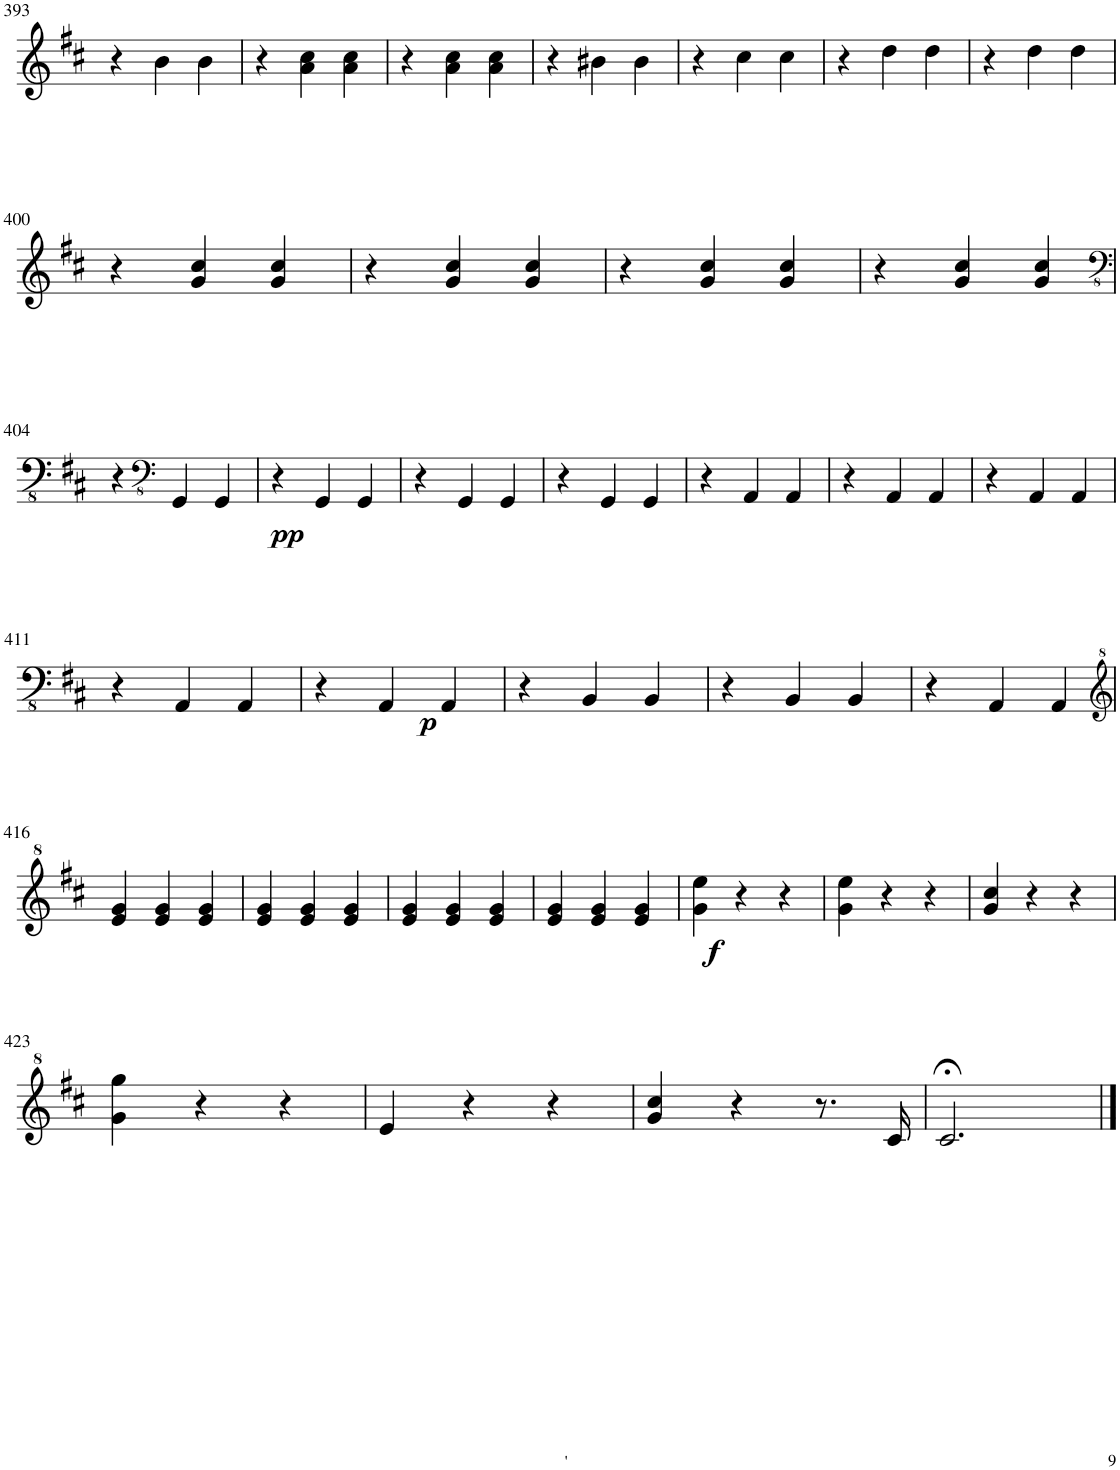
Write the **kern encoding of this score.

**kern	**dynam
*part1	*part1
*staff1	*staff1
!!LO:PB:g=z
*clefG2	*
*k[f#c#]	*
*M3/4	*
=393	=393
4r	.
4b\	.
4b\	.
=394	=394
4r	.
4a\ 4cc#\	.
4a\ 4cc#\	.
=395	=395
4r	.
4a\ 4cc#\	.
4a\ 4cc#\	.
=396	=396
4r	.
4b#X\	.
4b#\	.
=397	=397
4r	.
4cc#\	.
4cc#\	.
=398	=398
4r	.
4dd\	.
4dd\	.
=399	=399
4r	.
4dd\	.
4dd\	.
!!LO:LB:g=z
=400	=400
4r	.
4g/ 4cc#/	.
4g/ 4cc#/	.
=401	=401
4r	.
4g/ 4cc#/	.
4g/ 4cc#/	.
=402	=402
4r	.
4g/ 4cc#/	.
4g/ 4cc#/	.
=403	=403
4r	.
4g/ 4cc#/	.
4g/ 4cc#/	.
!!LO:LB:g=z
=404	=404
*clefFv4	*
4r	.
*clefFv4	*
!	!LO:DY:b
4GGG/	pp
4GGG/	.
=405	=405
4r	.
4GGG/	.
4GGG/	.
=406	=406
4r	.
4GGG/	.
4GGG/	.
=407	=407
4r	.
4GGG/	.
4GGG/	.
=408	=408
4r	.
4AAA/	.
4AAA/	.
=409	=409
4r	.
4AAA/	.
4AAA/	.
=410	=410
4r	.
4AAA/	.
4AAA/	.
!!LO:LB:g=z
=411	=411
4r	.
4AAA/	.
4AAA/	.
=412	=412
4r	.
!	!LO:DY:b
4AAA/	p
4AAA/	.
=413	=413
4r	.
4BBB/	.
4BBB/	.
=414	=414
4r	.
4BBB/	.
4BBB/	.
=415	=415
4r	.
4AAA/	.
4AAA/	.
!!LO:LB:g=z
=416	=416
*clefG^2	*
4ee/ 4gg/	.
4ee/ 4gg/	.
4ee/ 4gg/	.
=417	=417
4ee/ 4gg/	.
4ee/ 4gg/	.
4ee/ 4gg/	.
=418	=418
4ee/ 4gg/	.
4ee/ 4gg/	.
4ee/ 4gg/	.
=419	=419
4ee/ 4gg/	.
4ee/ 4gg/	.
4ee/ 4gg/	.
=420	=420
!	!LO:DY:b
4gg\ 4eee\	f
4r	.
4r	.
=421	=421
4gg\ 4eee\	.
4r	.
4r	.
=422	=422
4gg/ 4ccc#/	.
4r	.
4r	.
!!LO:LB:g=z
=423	=423
4gg\ 4ggg\	.
4r	.
4r	.
=424	=424
4ee/	.
4r	.
4r	.
=425	=425
4gg/ 4ccc#/	.
4r	.
8.r	.
16cc#/	.
=426	=426
2.cc#;</	.
==	==
*-	*-
